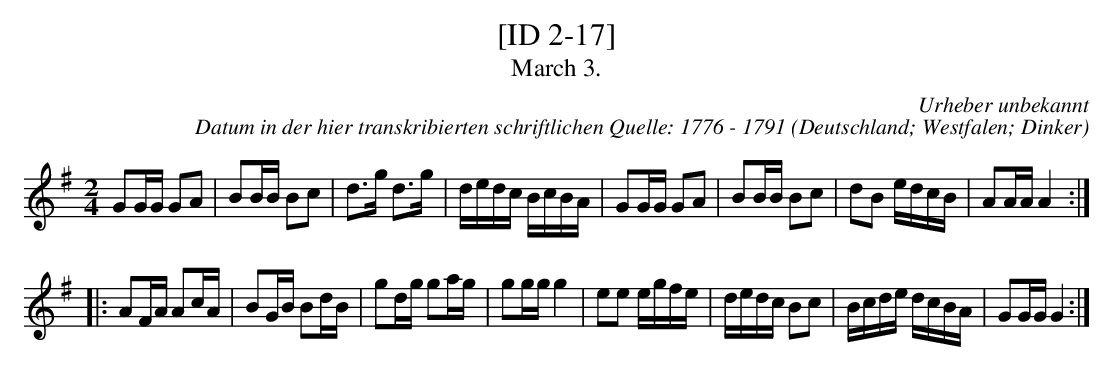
X:1
T:[ID 2-17]
Bezeichnung standardisiert: K\"onigs Quadrille
T:March 3.
C:Urheber unbekannt
C:Datum in der hier transkribierten schriftlichen Quelle: 1776 - 1791
O:Deutschland; Westfalen; Dinker
M:2/4
L:1/16
K:Gion
G2GG G2A2 | B2BB B2c2 | d2>g2 d2>g2 | dedc BcBA | G2GG G2A2 | B2BB B2c2 | d2B2 edcB | A2AAA4 ::
A2FA A2cA | B2GB B2dB | g2dg g2ag | g2ggg4 | e2e2 egfe | dedc B2c2 | Bcde dcBA | G2GGG4 :|
